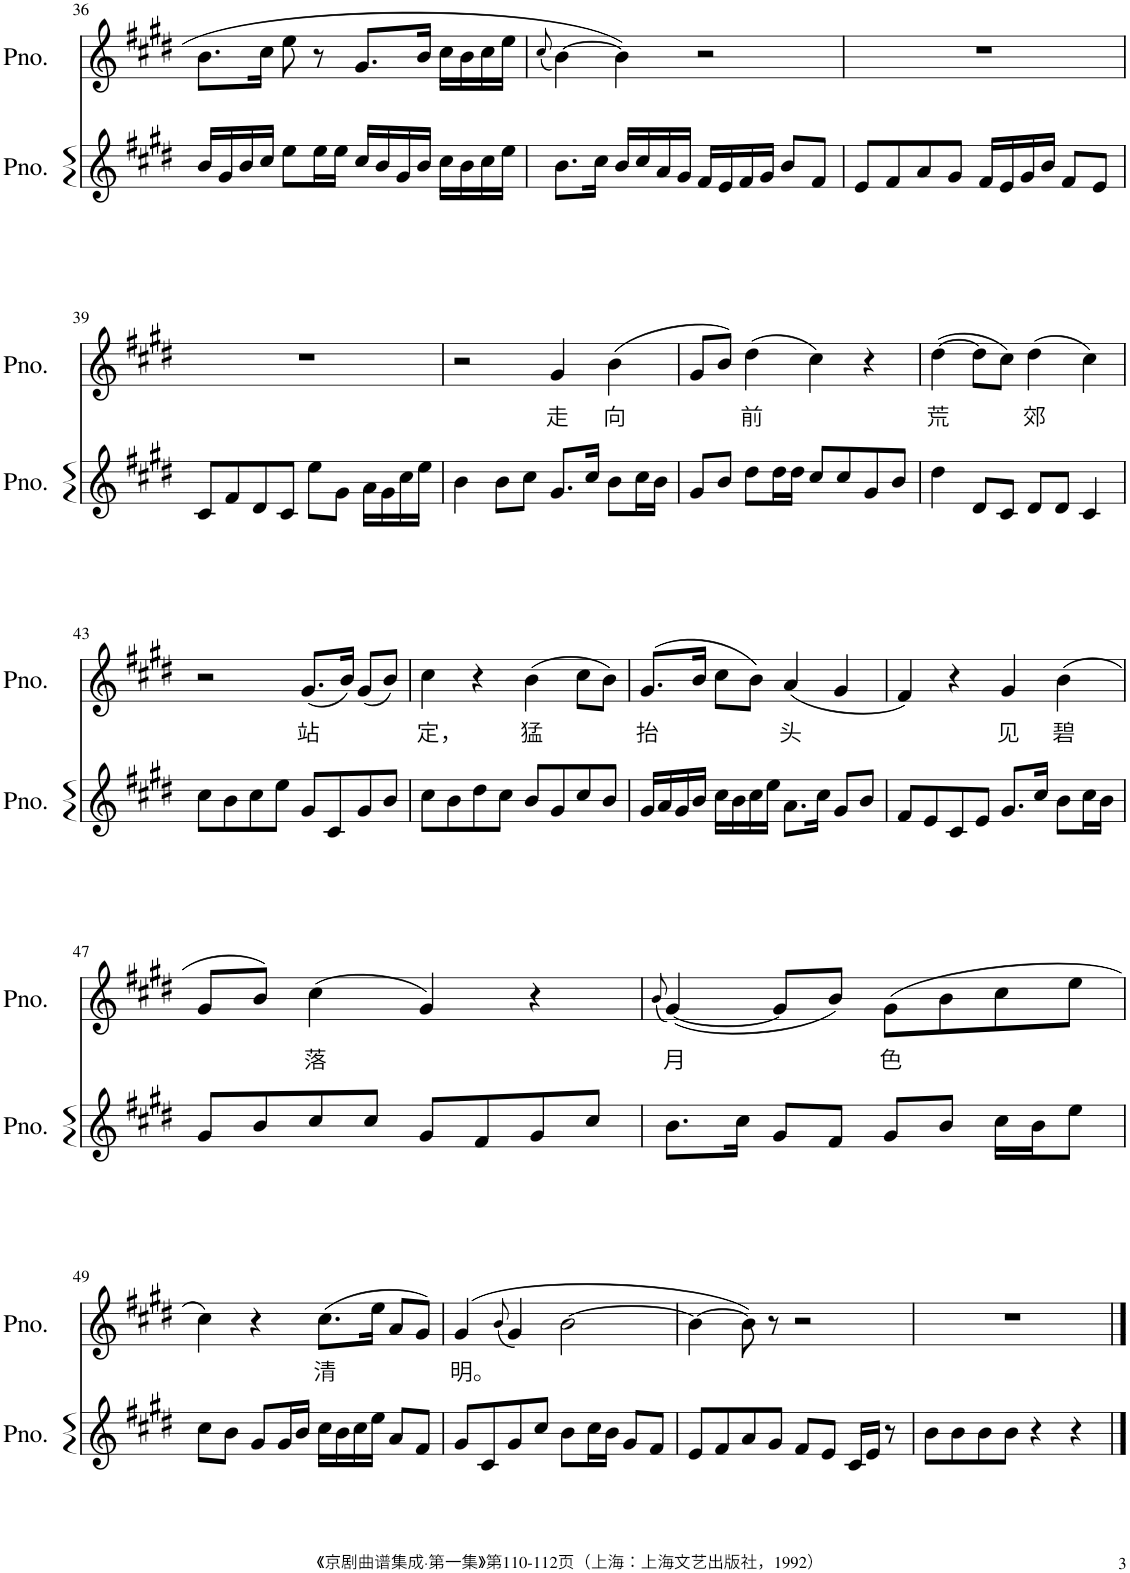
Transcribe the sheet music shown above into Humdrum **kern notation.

**kern	**kern	**text
*part2	*part1	*part1
*staff2	*staff1	*staff1
*I"Piano	*I"Piano	*
*I'Pno.	*I'Pno.	*
!!LO:PB:g=z
*clefG2	*clefG2	*
*k[f#c#g#d#]	*k[f#c#g#d#]	*
*M4/4	*M4/4	*
=36	=36	=36
16b/LL	8.b\L	.
16g#/	.	.
16b/	.	.
16cc#/JJ	16cc#\Jk	.
8ee\L	8ee\	.
16ee\L	8r	.
16ee\JJ	.	.
16cc#/LL	8.g#/L	.
16b/	.	.
16g#/	.	.
16b/JJ	16b/Jk	.
16cc#\LL	16cc#\LL	.
16b\	16b\	.
16cc#\	16cc#\	.
16ee\JJ	16ee\JJ	.
=37	=37	=37
.	(8qcc#/	.
8.b\L	[4b\)	.
16cc#\Jk	.	.
16b/LL	4b\]	.
16cc#/	.	.
16a/	.	.
16g#/JJ	.	.
16f#/LL	2r	.
16e/	.	.
16f#/	.	.
16g#/JJ	.	.
8b/L	.	.
8f#/J	.	.
=38	=38	=38
8e/L	1r	.
8f#/	.	.
8a/	.	.
8g#/J	.	.
16f#/LL	.	.
16e/	.	.
16g#/	.	.
16b/JJ	.	.
8f#/L	.	.
8e/J	.	.
!!LO:LB:g=z
=39	=39	=39
8c#/L	1r	.
8f#/	.	.
8d#/	.	.
8c#/J	.	.
8ee\L	.	.
8g#\J	.	.
16a\LL	.	.
16g#\	.	.
16cc#\	.	.
16ee\JJ	.	.
=40	=40	=40
4b\	2r	.
8b\L	.	.
8cc#\J	.	.
!	!	!LO:LY:b
8.g#/L	4g#/	走
16cc#/Jk	.	.
!	!	!LO:LY:b
8b\L	(4b\	向
16cc#\L	.	.
16b\JJ	.	.
=41	=41	=41
8g#/L	8g#/L	.
8b/J	8b/J)	.
!	!	!LO:LY:b
8dd#\L	(4dd#\	前
16dd#\L	.	.
16dd#\JJ	.	.
8cc#/L	4cc#\)	.
8cc#/	.	.
8g#/	4r	.
8b/J	.	.
=42	=42	=42
!	!	!LO:LY:b
4dd#\	([4dd#\	荒
8d#/L	8dd#\L]	.
8c#/J	8cc#\J)	.
!	!	!LO:LY:b
8d#/L	(4dd#\	郊
8d#/J	.	.
4c#/	4cc#\)	.
!!LO:LB:g=z
=43	=43	=43
8cc#\L	2r	.
8b\	.	.
8cc#\	.	.
8ee\J	.	.
!	!	!LO:LY:b
8g#/L	(8.g#/L	站
8c#/	.	.
.	16b/Jk)	.
8g#/	(8g#/L	.
8b/J	8b/J)	.
=44	=44	=44
!	!	!LO:LY:b
8cc#\L	4cc#\	定，
8b\	.	.
8dd#\	4r	.
8cc#\J	.	.
!	!	!LO:LY:b
8b/L	(4b\	猛
8g#/	.	.
8cc#/	8cc#\L	.
8b/J	8b\J)	.
=45	=45	=45
!	!	!LO:LY:b
16g#/LL	(8.g#/L	抬
16a/	.	.
16g#/	.	.
16b/JJ	16b/Jk	.
16cc#\LL	8cc#\L	.
16b\	.	.
16cc#\	8b\J)	.
16ee\JJ	.	.
!	!	!LO:LY:b
8.a\L	(4a/	头
16cc#\Jk	.	.
8g#/L	4g#/	.
8b/J	.	.
=46	=46	=46
8f#/L	4f#/)	.
8e/	.	.
8c#/	4r	.
8e/J	.	.
!	!	!LO:LY:b
8.g#/L	4g#/	见
16cc#/Jk	.	.
!	!	!LO:LY:b
8b\L	(4b\	碧
16cc#\L	.	.
16b\JJ	.	.
!!LO:LB:g=z
=47	=47	=47
8g#/L	8g#/L	.
8b/	8b/J)	.
!	!	!LO:LY:b
8cc#/	(4cc#\	落
8cc#/J	.	.
8g#/L	4g#/)	.
8f#/	.	.
8g#/	4r	.
8cc#/J	.	.
=48	=48	=48
.	(8qb/	.
!	!	!LO:LY:b
8.b\L	([4g#/)	月
16cc#\Jk	.	.
8g#/L	8g#/L]	.
8f#/J	8b/J)	.
!	!	!LO:LY:b
8g#/L	(8g#\L	色
8b/J	8b\	.
16cc#\LL	8cc#\	.
16b\J	.	.
8ee\J	8ee\J	.
!!LO:LB:g=z
=49	=49	=49
8cc#\L	4cc#\)	.
8b\J	.	.
8g#/L	4r	.
16g#/L	.	.
16b/JJ	.	.
!	!	!LO:LY:b
16cc#\LL	(8.cc#\L	清
16b\	.	.
16cc#\	.	.
16ee\JJ	16ee\Jk	.
8a/L	8a/L	.
8f#/J	8g#/J)	.
=50	=50	=50
!	!	!LO:LY:b
8g#/L	(4g#/	明。
8c#/	.	.
.	(8qb/	.
8g#/	4g#/)	.
8cc#/J	.	.
8b\L	[2b\	.
16cc#\L	.	.
16b\JJ	.	.
8g#/L	.	.
8f#/J	.	.
=51	=51	=51
8e/L	4b\_	.
8f#/	.	.
8a/	8b\])	.
8g#/J	8r	.
8f#/L	2r	.
8e/J	.	.
16c#/LL	.	.
16e/JJ	.	.
8r	.	.
=52	=52	=52
8b\L	1r	.
8b\	.	.
8b\	.	.
8b\J	.	.
4r	.	.
4r	.	.
==	==	==
*-	*-	*-
